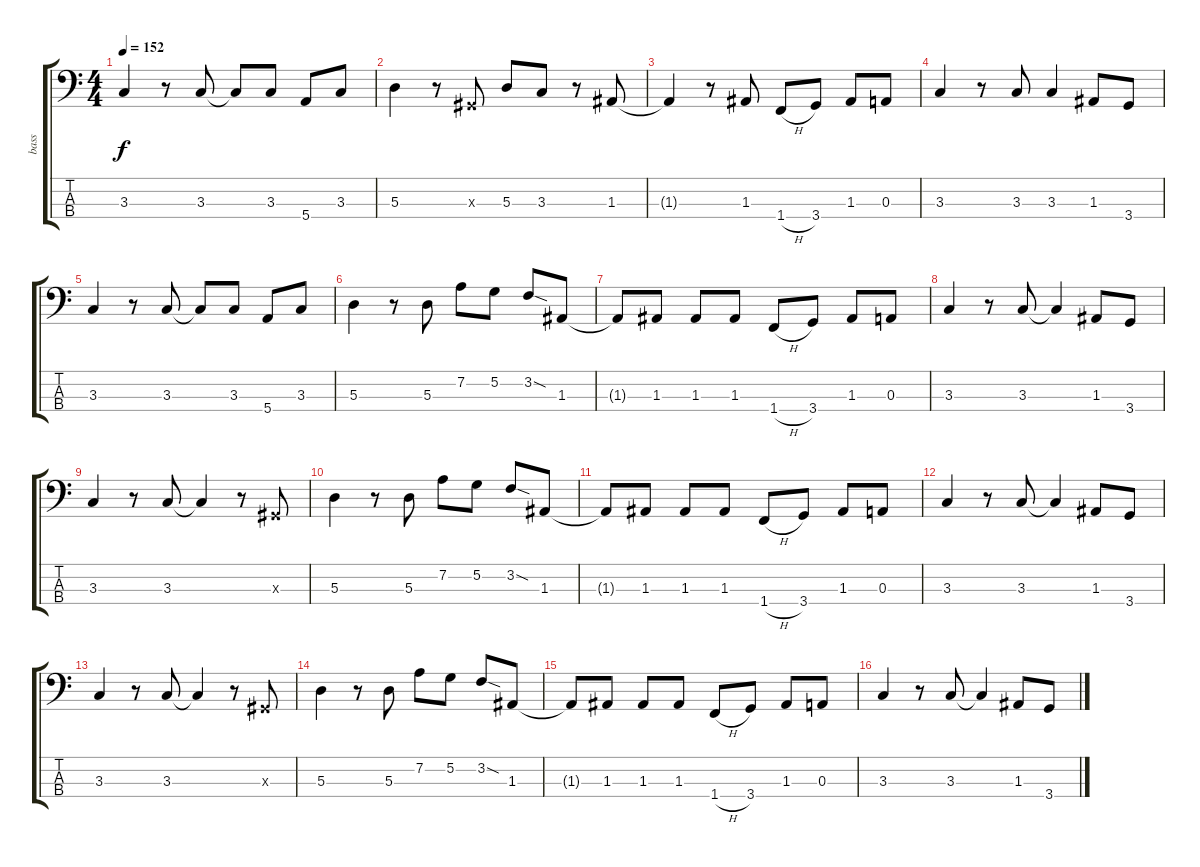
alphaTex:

\track ("bass" "bass") {instrument electricbassfinger}
\staff {score tabs}
\tuning (G2 D2 A1 E1) {hide}
\ts (4 4)
\tempo 152
\clef f4
\ks c
3.3.4{dy f} r.8 3.3.8 3.3{t}.8 3.3.8 5.4.8 3.3.8 |
5.3.4 r.8 -1.3{x}.8 5.3.8 3.3.8 r.8 1.3.8 |
1.3{t}.4 r.8 1.3.8 1.4{h}.8 3.4.8 1.3.8 0.3.8 |
3.3.4 r.8 3.3.8 3.3.4 1.3.8 3.4.8 |
3.3.4 r.8 3.3.8 3.3{t}.8 3.3.8 5.4.8 3.3.8 |
5.3.4 r.8 5.3.8 7.2.8 5.2.8 3.2{sod}.8 1.3.8 |
1.3{t}.8 1.3.8 1.3.8 1.3.8 1.4{h}.8 3.4.8 1.3.8 0.3.8 |
3.3.4 r.8 3.3.8 3.3{t}.4 1.3.8 3.4.8 |
3.3.4 r.8 3.3.8 3.3{t}.4 r.8 -1.3{x}.8 |
5.3.4 r.8 5.3.8 7.2.8 5.2.8 3.2{sod}.8 1.3.8 |
1.3{t}.8 1.3.8 1.3.8 1.3.8 1.4{h}.8 3.4.8 1.3.8 0.3.8 |
3.3.4 r.8 3.3.8 3.3{t}.4 1.3.8 3.4.8 |
3.3.4 r.8 3.3.8 3.3{t}.4 r.8 -1.3{x}.8 |
5.3.4 r.8 5.3.8 7.2.8 5.2.8 3.2{sod}.8 1.3.8 |
1.3{t}.8 1.3.8 1.3.8 1.3.8 1.4{h}.8 3.4.8 1.3.8 0.3.8 |
3.3.4 r.8 3.3.8 3.3{t}.4 1.3.8 3.4.8
